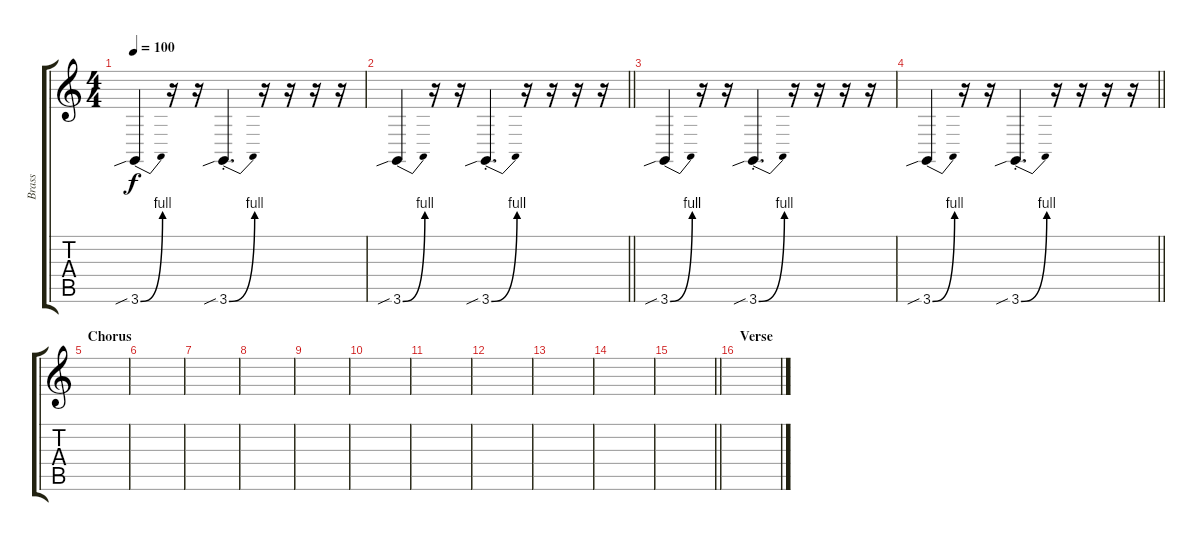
\track ("Brass" "Brass") {instrument brasssection}
\staff {score tabs}
\tuning (E4 B3 G3 D3 A2 E2) {hide}
\ts (4 4)
\tempo 100
\clef g2
\ks c
3.6{be (bend 0 0 60 4) sib}.4{dy f} r.16 r.16 3.6{be (bend 0 0 60 4) sib st}.4{d} r.16 r.16 r.16 r.16 |
\barLineRight lightlight
3.6{be (bend 0 0 60 4) sib}.4 r.16 r.16 3.6{be (bend 0 0 60 4) sib st}.4{d} r.16 r.16 r.16 r.16 |
3.6{be (bend 0 0 60 4) sib}.4 r.16 r.16 3.6{be (bend 0 0 60 4) sib st}.4{d} r.16 r.16 r.16 r.16 |
\barLineRight lightlight
3.6{be (bend 0 0 60 4) sib}.4 r.16 r.16 3.6{be (bend 0 0 60 4) sib st}.4{d} r.16 r.16 r.16 r.16 |
\section ("" "Chorus")
|
|
|
|
|
|
|
|
|
|
\barLineRight lightlight
|
\section ("" "Verse")
